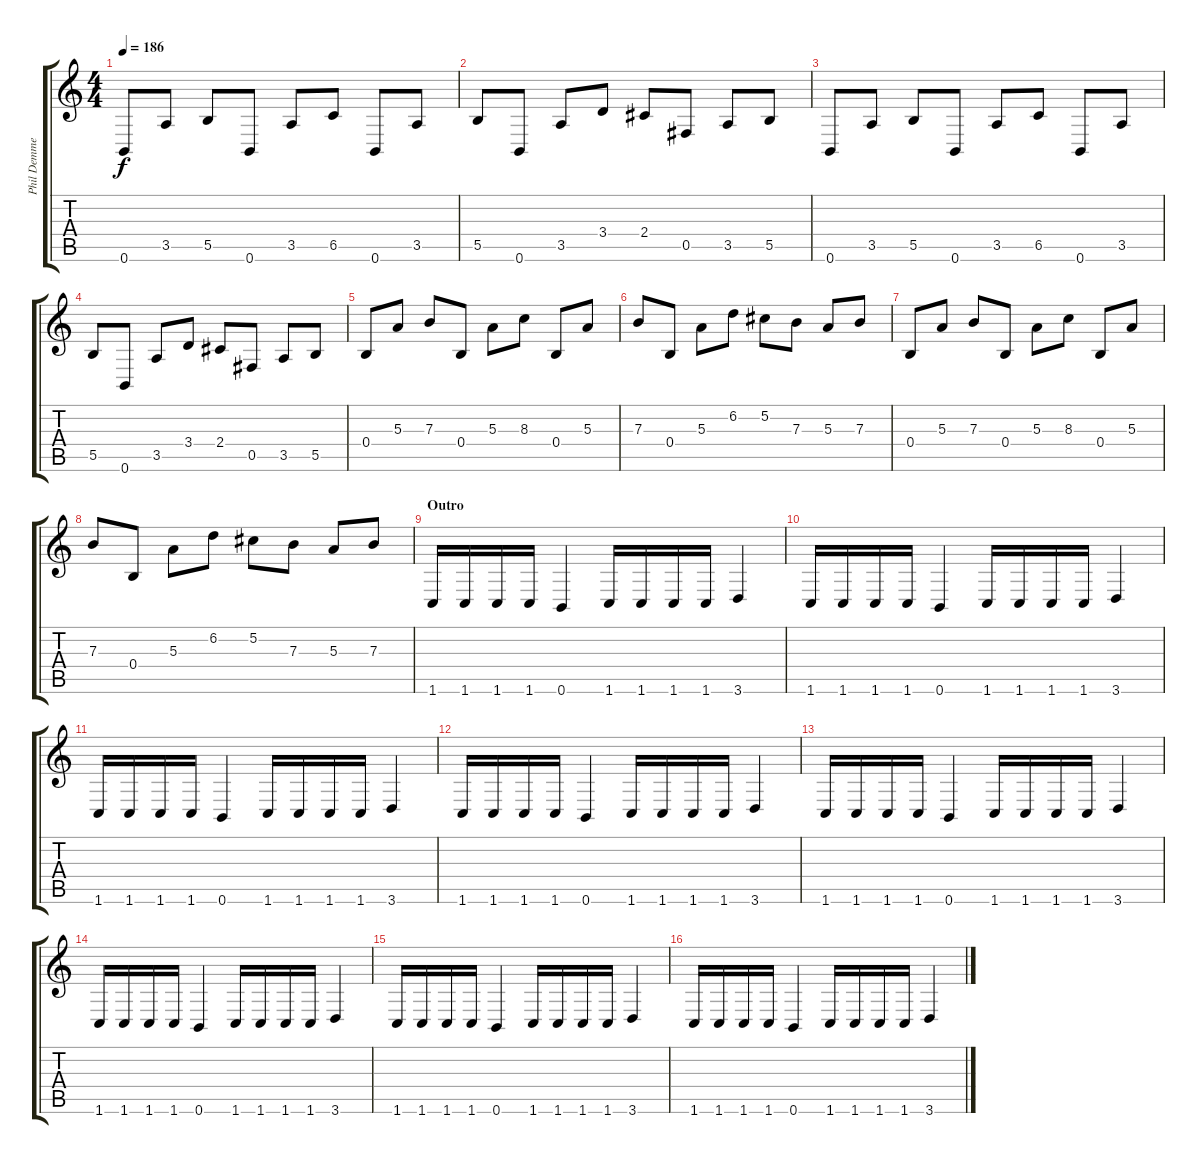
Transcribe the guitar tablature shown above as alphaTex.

\track ("Phil Demmel" "Phil Demme") {instrument distortionguitar}
\staff {score tabs}
\tuning (Db4 Ab3 E3 B2 Gb2 B1) {hide}
\ts (4 4)
\tempo 186
\clef g2
\ks c
0.6.8{dy f} 3.5.8 5.5.8 0.6.8 3.5.8 6.5.8 0.6.8 3.5.8 |
5.5.8 0.6.8 3.5.8 3.4.8 2.4.8 0.5.8 3.5.8 5.5.8 |
0.6.8 3.5.8 5.5.8 0.6.8 3.5.8 6.5.8 0.6.8 3.5.8 |
5.5.8 0.6.8 3.5.8 3.4.8 2.4.8 0.5.8 3.5.8 5.5.8 |
0.4.8 5.3.8 7.3.8 0.4.8 5.3.8 8.3.8 0.4.8 5.3.8 |
7.3.8 0.4.8 5.3.8 6.2.8 5.2.8 7.3.8 5.3.8 7.3.8 |
0.4.8 5.3.8 7.3.8 0.4.8 5.3.8 8.3.8 0.4.8 5.3.8 |
7.3.8 0.4.8 5.3.8 6.2.8 5.2.8 7.3.8 5.3.8 7.3.8 |
\section ("" "Outro")
1.6.16 1.6.16 1.6.16 1.6.16 0.6.4 1.6.16 1.6.16 1.6.16 1.6.16 3.6.4 |
1.6.16 1.6.16 1.6.16 1.6.16 0.6.4 1.6.16 1.6.16 1.6.16 1.6.16 3.6.4 |
1.6.16 1.6.16 1.6.16 1.6.16 0.6.4 1.6.16 1.6.16 1.6.16 1.6.16 3.6.4 |
1.6.16 1.6.16 1.6.16 1.6.16 0.6.4 1.6.16 1.6.16 1.6.16 1.6.16 3.6.4 |
1.6.16 1.6.16 1.6.16 1.6.16 0.6.4 1.6.16 1.6.16 1.6.16 1.6.16 3.6.4 |
1.6.16 1.6.16 1.6.16 1.6.16 0.6.4 1.6.16 1.6.16 1.6.16 1.6.16 3.6.4 |
1.6.16 1.6.16 1.6.16 1.6.16 0.6.4 1.6.16 1.6.16 1.6.16 1.6.16 3.6.4 |
1.6.16 1.6.16 1.6.16 1.6.16 0.6.4 1.6.16 1.6.16 1.6.16 1.6.16 3.6.4
